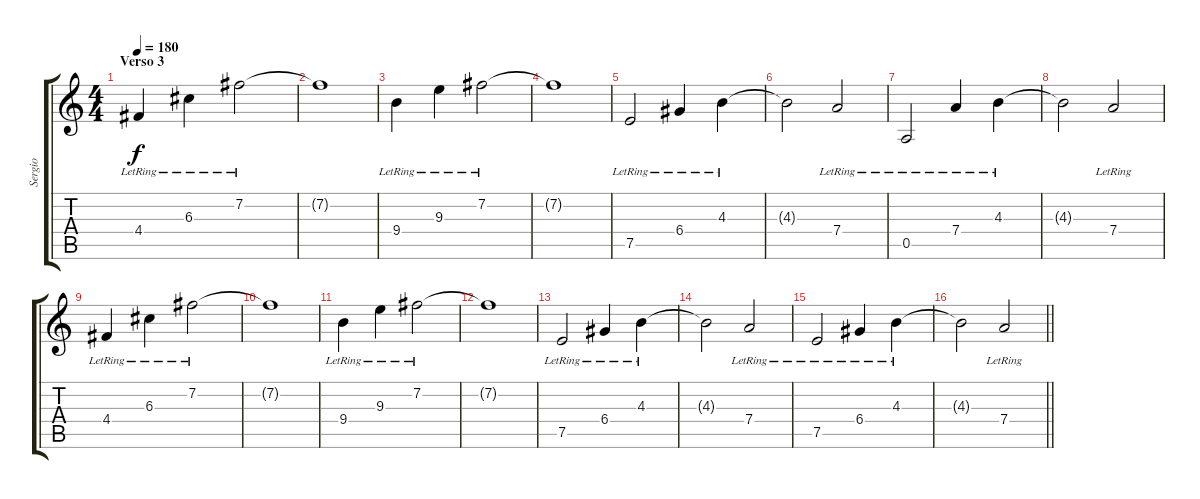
\track ("Sergio" "Sergio") {instrument acousticguitarsteel}
\staff {score tabs}
\tuning (E4 B3 G3 D3 A2 E2) {hide}
\ts (4 4)
\section ("" "Verso 3")
\tempo 180
\clef g2
\ks c
4.4{lr}.4{dy f} 6.3{lr}.4 7.2{lr}.2 |
7.2{t}.1 |
9.4{lr}.4 9.3{lr}.4 7.2{lr}.2 |
7.2{t}.1 |
7.5{lr}.2 6.4{lr}.4 4.3{lr}.4 |
4.3{t}.2 7.4{lr}.2 |
0.5{lr}.2 7.4{lr}.4 4.3{lr}.4 |
4.3{t}.2 7.4{lr}.2 |
4.4{lr}.4 6.3{lr}.4 7.2{lr}.2 |
7.2{t}.1 |
9.4{lr}.4 9.3{lr}.4 7.2{lr}.2 |
7.2{t}.1 |
7.5{lr}.2 6.4{lr}.4 4.3{lr}.4 |
4.3{t}.2 7.4{lr}.2 |
7.5{lr}.2 6.4{lr}.4 4.3{lr}.4 |
\barLineRight lightlight
4.3{t}.2 7.4{lr}.2
